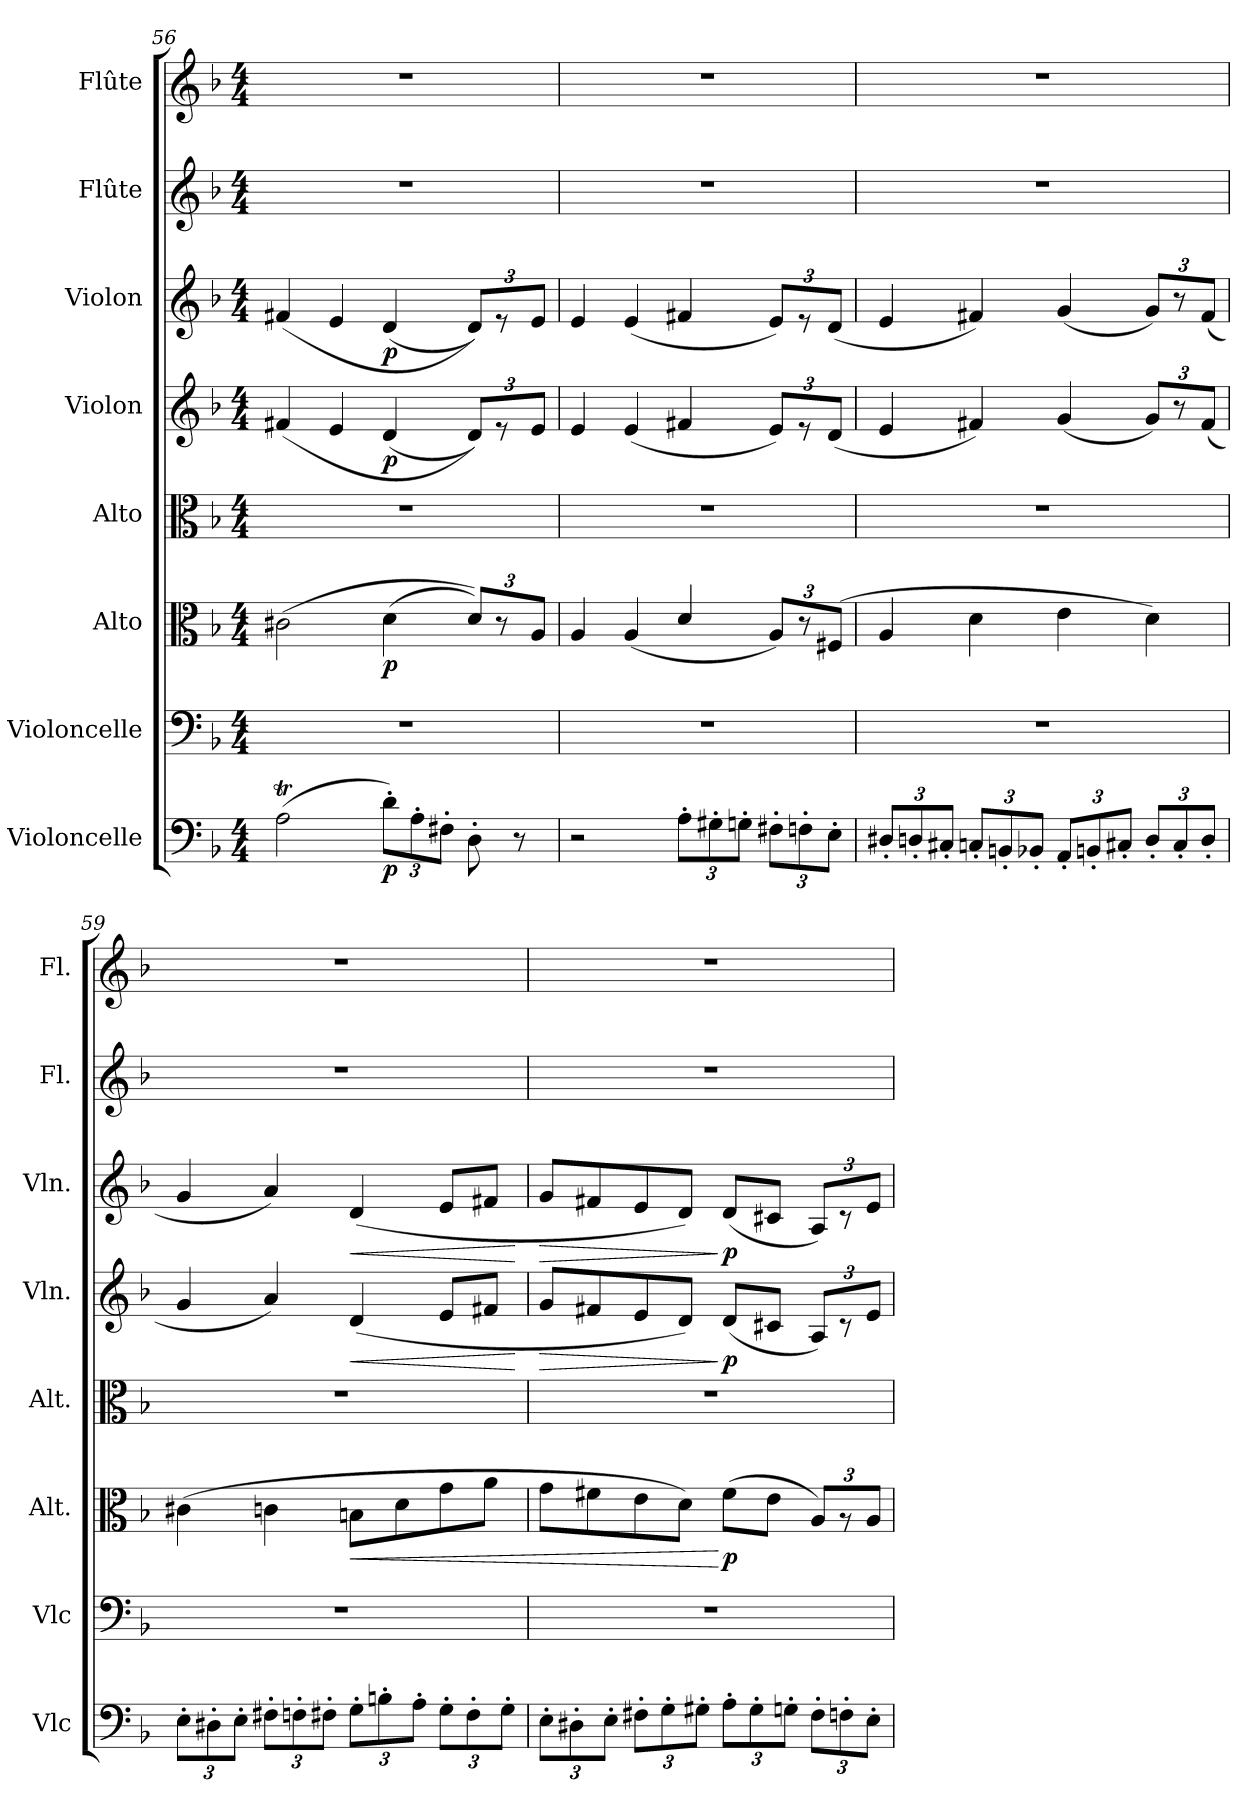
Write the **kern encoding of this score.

**kern	**dynam	**kern	**kern	**dynam	**kern	**kern	**dynam	**kern	**dynam	**kern	**kern
*part8	*part8	*part7	*part6	*part6	*part5	*part4	*part4	*part3	*part3	*part2	*part1
*staff8	*staff8	*staff7	*staff6	*staff6	*staff5	*staff4	*staff4	*staff3	*staff3	*staff2	*staff1
*I"Violoncelle	*	*I"Violoncelle	*I"Alto	*	*I"Alto	*I"Violon	*	*I"Violon	*	*I"Flûte	*I"Flûte
*I'Vlc	*	*I'Vlc	*I'Alt.	*	*I'Alt.	*I'Vln.	*	*I'Vln.	*	*I'Fl.	*I'Fl.
*clefF4	*	*clefF4	*clefC3	*	*clefC3	*clefG2	*	*clefG2	*	*clefG2	*clefG2
*k[b-]	*	*k[b-]	*k[b-]	*	*k[b-]	*k[b-]	*	*k[b-]	*	*k[b-]	*k[b-]
*M4/4	*	*M4/4	*M4/4	*	*M4/4	*M4/4	*	*M4/4	*	*M4/4	*M4/4
=56	=56	=56	=56	=56	=56	=56	=56	=56	=56	=56	=56
(>2At\	.	1r	(>2c#X\	.	1r	(<4f#X/	.	(<4f#X/	.	1r	1r
.	.	.	.	.	.	4e/	.	4e/	.	.	.
*Xbrackettup	*	*	*	*	*	*	*	*	*	*	*
!	!LO:DY:b	!	!	!LO:DY:b	!	!	!LO:DY:b	!	!LO:DY:b	!	!
12d'\L)	p	.	(>4d\	p	.	(<4d/	p	(<4d/	p	.	.
12A'\	.	.	.	.	.	.	.	.	.	.	.
12F#X'\J	.	.	.	.	.	.	.	.	.	.	.
8D'\	.	.	12d/L))	.	.	12d/L))	.	12d/L))	.	.	.
.	.	.	12r	.	.	12r	.	12r	.	.	.
8r	.	.	.	.	.	.	.	.	.	.	.
.	.	.	12A/J	.	.	12e/J	.	12e/J	.	.	.
!!LO:PB:g=z
=57	=57	=57	=57	=57	=57	=57	=57	=57	=57	=57	=57
2r	.	1r	4A/	.	1r	4e/	.	4e/	.	1r	1r
.	.	.	(<4A/	.	.	(<4e/	.	(<4e/	.	.	.
12A'\L	.	.	4d/	.	.	4f#X/	.	4f#X/	.	.	.
12G#X'\	.	.	.	.	.	.	.	.	.	.	.
12Gn'\J	.	.	.	.	.	.	.	.	.	.	.
12F#X'\L	.	.	12A/L)	.	.	12e/L)	.	12e/L)	.	.	.
12Fn'\	.	.	12r	.	.	12r	.	12r	.	.	.
12E'\J	.	.	(<12F#X/J	.	.	(<12d/J	.	(<12d/J	.	.	.
=58	=58	=58	=58	=58	=58	=58	=58	=58	=58	=58	=58
12D#X'/L	.	1r	4A/	.	1r	4e/	.	4e/	.	1r	1r
12Dn'/	.	.	.	.	.	.	.	.	.	.	.
12C#X'/J	.	.	.	.	.	.	.	.	.	.	.
12Cn'/L	.	.	4d\	.	.	4f#X/)	.	4f#X/)	.	.	.
12BBn'/	.	.	.	.	.	.	.	.	.	.	.
12BB-X'/J	.	.	.	.	.	.	.	.	.	.	.
12AA'/L	.	.	4e\	.	.	(<4g/	.	(<4g/	.	.	.
12BBn'/	.	.	.	.	.	.	.	.	.	.	.
12C#X'/J	.	.	.	.	.	.	.	.	.	.	.
12D'/L	.	.	4d\)	.	.	12g/L)	.	12g/L)	.	.	.
12C#'/	.	.	.	.	.	12r	.	12r	.	.	.
12D'/J	.	.	.	.	.	(<12f#/J	.	(<12f#/J	.	.	.
!!LO:PB:g=z
=59	=59	=59	=59	=59	=59	=59	=59	=59	=59	=59	=59
12E'\L	.	1r	(>4c#X\	.	1r	4g/	.	4g/	.	1r	1r
12D#X'\	.	.	.	.	.	.	.	.	.	.	.
12E'\J	.	.	.	.	.	.	.	.	.	.	.
12F#X'\L	.	.	4cn\	.	.	4a/)	.	4a/)	.	.	.
12Fn'\	.	.	.	.	.	.	.	.	.	.	.
12F#X'\J	.	.	.	.	.	.	.	.	.	.	.
!	!	!	!	!LO:HP:b	!	!	!LO:HP:b	!	!LO:HP:b	!	!
12G'\L	.	.	8Bn\L	<	.	(<4d/	<	(<4d/	<	.	.
12Bn'\	.	.	.	.	.	.	.	.	.	.	.
.	.	.	8d\	.	.	.	.	.	.	.	.
12A'\J	.	.	.	.	.	.	.	.	.	.	.
12G'\L	.	.	8g\	.	.	8e/L	.	8e/L	.	.	.
12F#'\	.	.	.	.	.	.	.	.	.	.	.
.	.	.	8a\J	.	.	8f#X/J	.	8f#X/J	.	.	.
12G'\J	.	.	.	.	.	.	.	.	.	.	.
.	.	.	.	.	.	.	[	.	[	.	.
=60	=60	=60	=60	=60	=60	=60	=60	=60	=60	=60	=60
!	!	!	!	!	!	!	!LO:HP:b	!	!LO:HP:b	!	!
12E'\L	.	1r	8g\L	.	1r	8g/L	>	8g/L	>	1r	1r
12D#X'\	.	.	.	.	.	.	.	.	.	.	.
.	.	.	8f#X\	.	.	8f#X/	.	8f#X/	.	.	.
12E'\J	.	.	.	.	.	.	.	.	.	.	.
12F#X'\L	.	.	8e\	.	.	8e/	.	8e/	.	.	.
12G'\	.	.	.	.	.	.	.	.	.	.	.
.	.	.	8d\J)	.	.	8d/J)	.	8d/J)	.	.	.
12G#X'\J	.	.	.	.	.	.	.	.	.	.	.
!	!	!	!	!LO:DY:n=1:b	!	!	!LO:DY:n=1:b	!	!LO:DY:n=1:b	!	!
12A'\L	.	.	(>8f#\L	[ p	.	(<8d/L	] p	(<8d/L	] p	.	.
12G#'\	.	.	.	.	.	.	.	.	.	.	.
.	.	.	8e\J	.	.	8c#X/J	.	8c#X/J	.	.	.
12Gn'\J	.	.	.	.	.	.	.	.	.	.	.
12F#'\L	.	.	12A/L)	.	.	12A/L)	.	12A/L)	.	.	.
12Fn'\	.	.	12rA	.	.	12r	.	12r	.	.	.
12E'\J	.	.	12A/J	.	.	12e/J	.	12e/J	.	.	.
=	=	=	=	=	=	=	=	=	=	=	=
*-	*-	*-	*-	*-	*-	*-	*-	*-	*-	*-	*-
